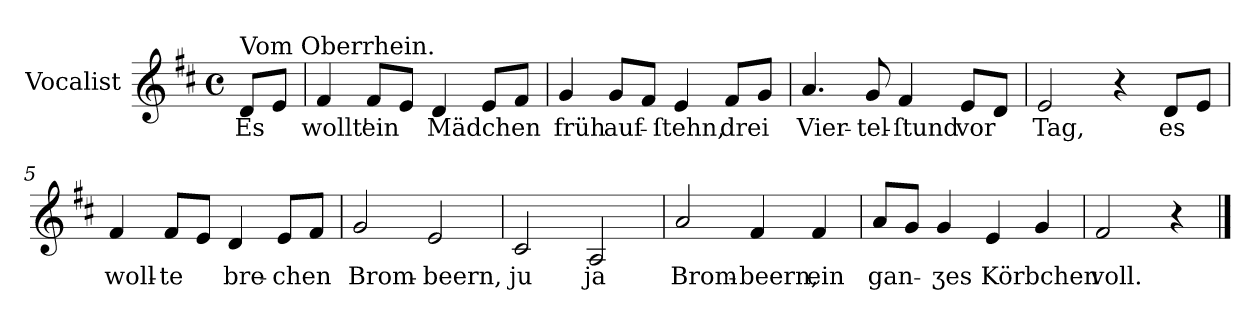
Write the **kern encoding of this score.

**kern	**text
*part1	*part1
*staff1	*staff1
*I"Vocalist	*
*k[f#c#]	*
*D:	*
*M4/4	*
*met(c)	*
=	=
!LO:TX:a:t=Vom Oberrhein.	!
8dL	Es
8eJ	.
=1	=1
4f#	wollt'
8f#L	ein
8eJ	.
4d	Mädchen
8eL	.
8f#J	.
=2	=2
4g	früh
8gL	auf-
8f#J	.
4e	-ſtehn,
8f#L	drei
8gJ	.
=3	=3
4.a	Vier-
8g	-tel-
4f#	-ſtund
8eL	vor
8dJ	.
=4	=4
2e	Tag,
4r	.
8dL	es
8eJ	.
=5	=5
4f#	woll-
8f#L	-te
8eJ	.
4d	bre-
8eL	-chen
8f#J	.
=6	=6
2g	Brom-
2e	-beern,
=7	=7
2c#	ju
2A	ja
=8	=8
2a	Brom-
4f#	-beern,
4f#	ein
=9	=9
8aL	gan-
8gJ	.
4g	-ʒes
4e	Körbchen
4g	.
=10	=10
2f#	voll.
4r	.
==	==
*-	*-
